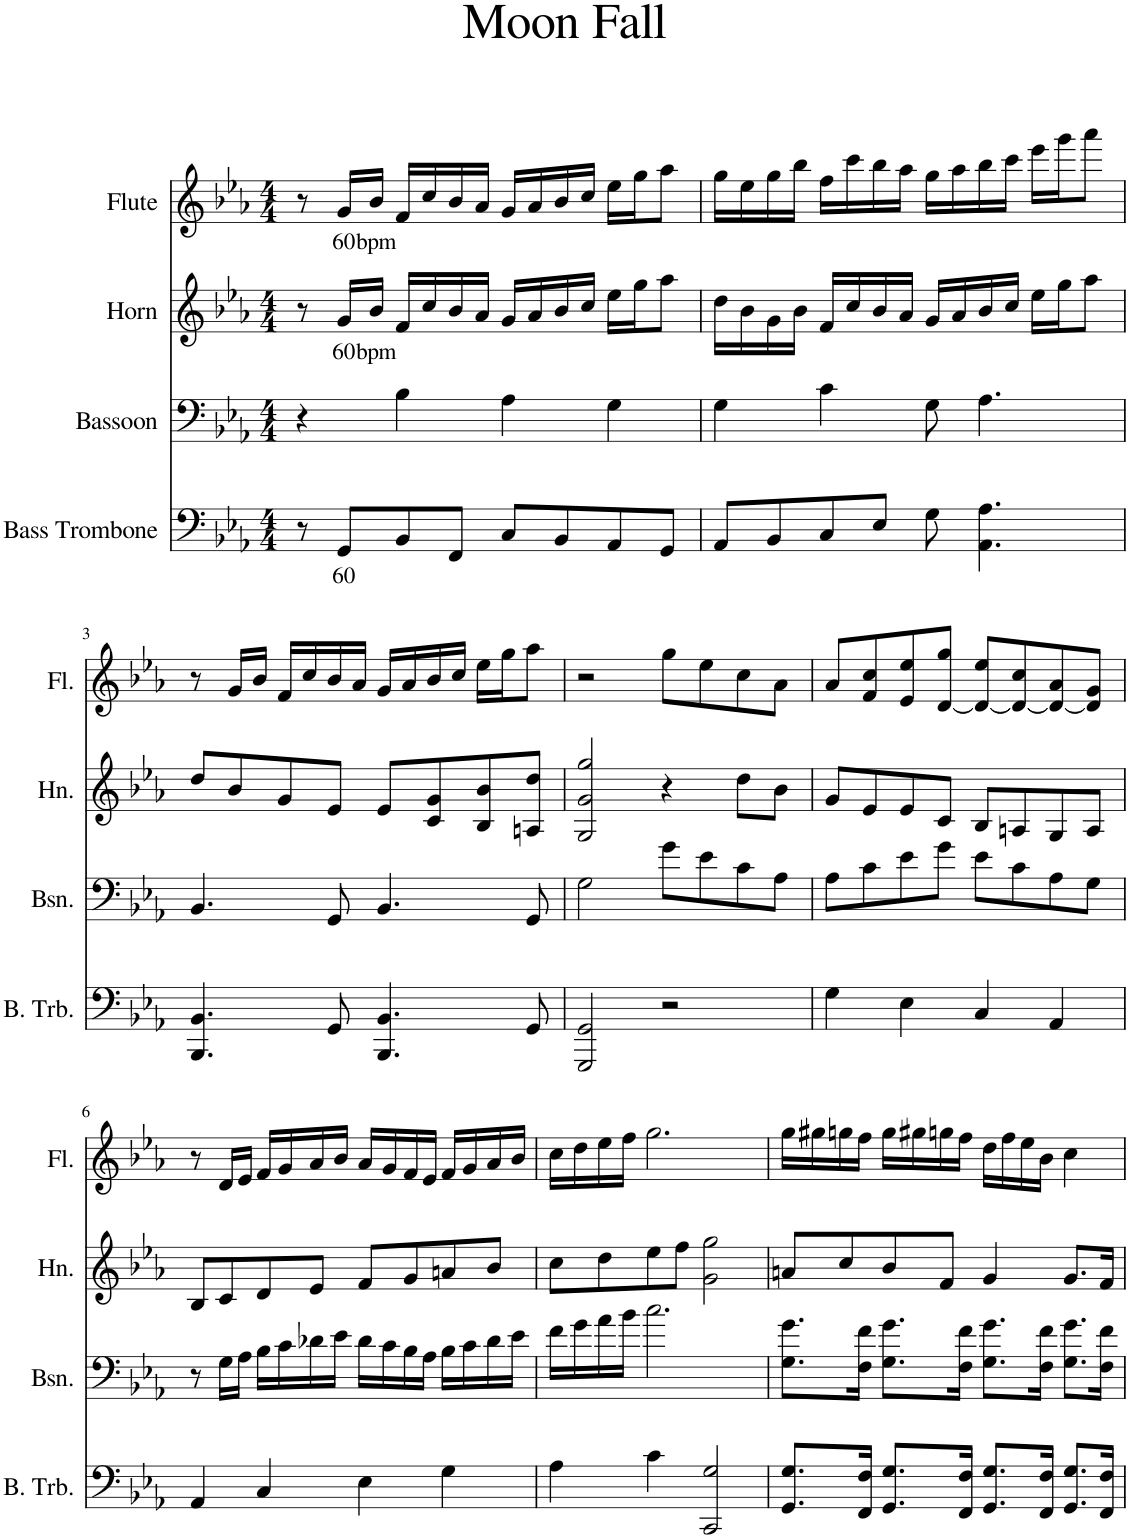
**kern	**text	**kern	**kern	**text	**kern	**text
*part4	*part4	*part3	*part2	*part2	*part1	*part1
*staff4	*staff4	*staff3	*staff2	*staff2	*staff1	*staff1
*I"Bass Trombone	*	*I"Bassoon	*I"Horn	*	*I"Flute	*
*I'B. Trb.	*	*I'Bsn.	*I'Hn.	*	*I'Fl.	*
*clefF4	*	*clefF4	*clefG2	*	*clefG2	*
*	*	*	*Trd4c7	*	*	*
*k[b-e-a-]	*	*k[b-e-a-]	*k[b-e-a-]	*	*k[b-e-a-]	*
*M4/4	*	*M4/4	*M4/4	*	*M4/4	*
=1	=1	=1	=1	=1	=1	=1
8r	.	4r	8r	.	8r	.
!	!LO:LY:b	!	!	!LO:LY:b	!	!LO:LY:b
8GG/L	60	.	16g/LL	60	16g/LL	60
!	!	!	!	!LO:LY:b	!	!LO:LY:b
.	.	.	16b-/JJ	bpm	16b-/JJ	bpm
8BB-/	.	4B-\	16f/LL	.	16f/LL	.
.	.	.	16cc/	.	16cc/	.
8FF/J	.	.	16b-/	.	16b-/	.
.	.	.	16a-/JJ	.	16a-/JJ	.
8C/L	.	4A-\	16g/LL	.	16g/LL	.
.	.	.	16a-/	.	16a-/	.
8BB-/	.	.	16b-/	.	16b-/	.
.	.	.	16cc/JJ	.	16cc/JJ	.
8AA-/	.	4G\	16ee-\LL	.	16ee-\LL	.
.	.	.	16gg\J	.	16gg\J	.
8GG/J	.	.	8aa-\J	.	8aa-\J	.
=2	=2	=2	=2	=2	=2	=2
8AA-/L	.	4G\	16dd\LL	.	16gg\LL	.
.	.	.	16b-\	.	16ee-\	.
8BB-/	.	.	16g\	.	16gg\	.
.	.	.	16b-\JJ	.	16bb-\JJ	.
8C/	.	4c\	16f/LL	.	16ff\LL	.
.	.	.	16cc/	.	16ccc\	.
8E-/J	.	.	16b-/	.	16bb-\	.
.	.	.	16a-/JJ	.	16aa-\JJ	.
8G\	.	8G\	16g/LL	.	16gg\LL	.
.	.	.	16a-/	.	16aa-\	.
4.AA-\ 4.A-\	.	4.A-\	16b-/	.	16bb-\	.
.	.	.	16cc/JJ	.	16ccc\JJ	.
.	.	.	16ee-\LL	.	16eee-\LL	.
.	.	.	16gg\J	.	16ggg\J	.
.	.	.	8aa-\J	.	8aaa-\J	.
!!LO:LB:g=z
=3	=3	=3	=3	=3	=3	=3
*	*	*k[b-e-a-]	*	*	*	*
4.BBB-/ 4.BB-/	.	4.BB-/	8dd/L	.	8r	.
.	.	.	8b-/	.	16g/LL	.
.	.	.	.	.	16b-/JJ	.
.	.	.	8g/	.	16f/LL	.
.	.	.	.	.	16cc/	.
8GG/	.	8GG/	8e-/J	.	16b-/	.
.	.	.	.	.	16a-/JJ	.
4.BBB-/ 4.BB-/	.	4.BB-/	8e-/L	.	16g/LL	.
.	.	.	.	.	16a-/	.
.	.	.	8c/ 8g/	.	16b-/	.
.	.	.	.	.	16cc/JJ	.
.	.	.	8B-/ 8b-/	.	16ee-\LL	.
.	.	.	.	.	16gg\J	.
8GG/	.	8GG/	8An/ 8dd/J	.	8aa-\J	.
=4	=4	=4	=4	=4	=4	=4
2GGG/ 2GG/	.	2G\	2G/ 2g/ 2gg/	.	2r	.
2r	.	8g\L	4r	.	8gg\L	.
.	.	8e-\	.	.	8ee-\	.
.	.	8c\	8dd\L	.	8cc\	.
.	.	8A-\J	8b-\J	.	8a-\J	.
=5	=5	=5	=5	=5	=5	=5
4G\	.	8A-\L	8g/L	.	8a-/L	.
.	.	8c\	8e-/	.	8f/ 8cc/	.
4E-\	.	8e-\	8e-/	.	8e-/ 8ee-/	.
.	.	8g\J	8c/J	.	[8d/ 8gg/J	.
4C/	.	8e-\L	8B-/L	.	8d/_ 8ee-/L	.
.	.	8c\	8An/	.	8d/_ 8cc/	.
4AA-/	.	8A-\	8G/	.	8d/_ 8a-/	.
.	.	8G\J	8A/J	.	8d/] 8g/J	.
!!LO:LB:g=z
=6	=6	=6	=6	=6	=6	=6
4AA-/	.	8r	8B-/L	.	8r	.
.	.	16G\LL	8c/	.	16d/LL	.
.	.	16A-\JJ	.	.	16e-/JJ	.
4C/	.	16B-\LL	8d/	.	16f/LL	.
.	.	16c\	.	.	16g/	.
.	.	16d-X\	8e-/J	.	16a-/	.
.	.	16e-\JJ	.	.	16b-/JJ	.
4E-\	.	16d-\LL	8f/L	.	16a-/LL	.
.	.	16c\	.	.	16g/	.
.	.	16B-\	8g/	.	16f/	.
.	.	16A-\JJ	.	.	16e-/JJ	.
4G\	.	16B-\LL	8an/	.	16f/LL	.
.	.	16c\	.	.	16g/	.
.	.	16d-\	8b-/J	.	16a-/	.
.	.	16e-\JJ	.	.	16b-/JJ	.
=7	=7	=7	=7	=7	=7	=7
4A-\	.	16f\LL	8cc\L	.	16cc\LL	.
.	.	16g\	.	.	16dd\	.
.	.	16a-\	8dd\	.	16ee-\	.
.	.	16b-\JJ	.	.	16ff\JJ	.
4c\	.	2.cc\	8ee-\	.	2.gg\	.
.	.	.	8ff\J	.	.	.
2CC/ 2G/	.	.	2g\ 2gg\	.	.	.
=8	=8	=8	=8	=8	=8	=8
8.GG/ 8.G/L	.	8.G\ 8.g\L	8an/L	.	16gg\LL	.
.	.	.	.	.	16gg#X\	.
.	.	.	8cc/	.	16ggn\	.
16FF/ 16F/Jk	.	16F\ 16f\Jk	.	.	16ff\JJ	.
8.GG/ 8.G/L	.	8.G\ 8.g\L	8b-/	.	16gg\LL	.
.	.	.	.	.	16gg#X\	.
.	.	.	8f/J	.	16ggn\	.
16FF/ 16F/Jk	.	16F\ 16f\Jk	.	.	16ff\JJ	.
8.GG/ 8.G/L	.	8.G\ 8.g\L	4g/	.	16dd\LL	.
.	.	.	.	.	16ff\	.
.	.	.	.	.	16ee-\	.
16FF/ 16F/Jk	.	16F\ 16f\Jk	.	.	16b-\JJ	.
8.GG/ 8.G/L	.	8.G\ 8.g\L	8.g/L	.	4cc\	.
16FF/ 16F/Jk	.	16F\ 16f\Jk	16f/Jk	.	.	.
=	=	=	=	=	=	=
*-	*-	*-	*-	*-	*-	*-
